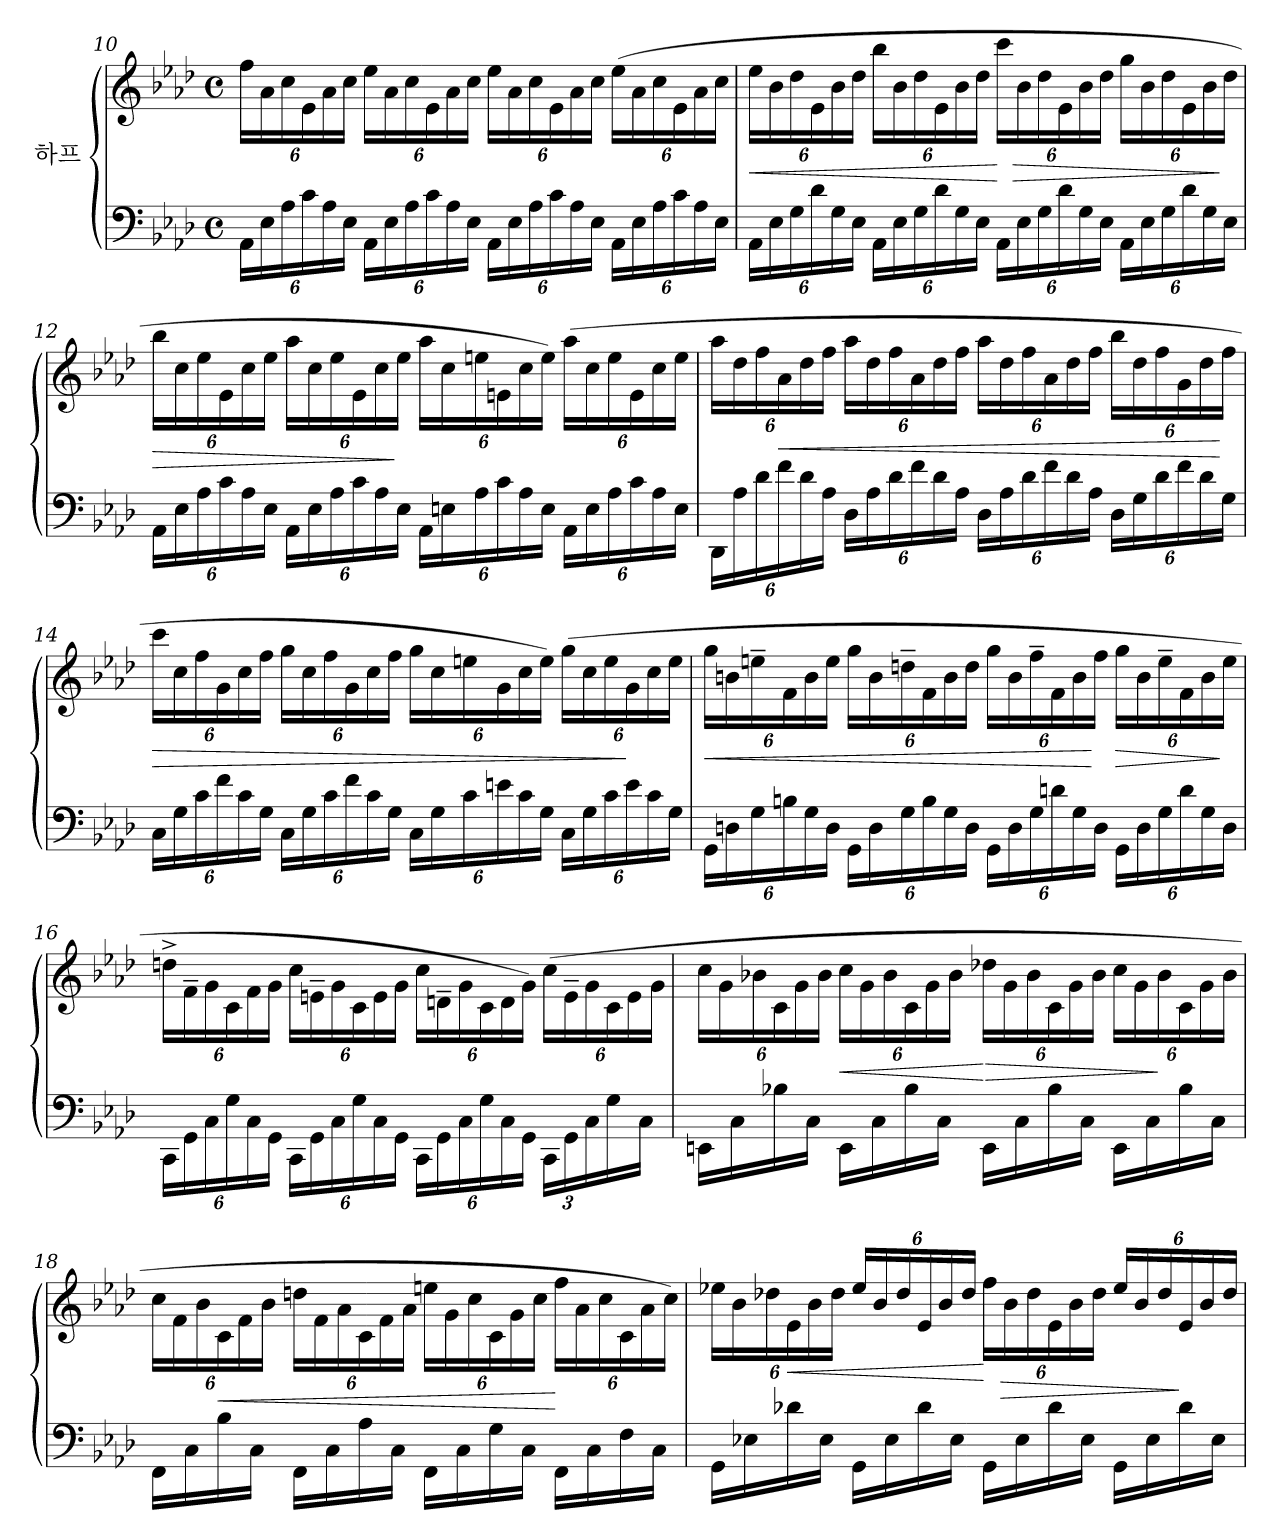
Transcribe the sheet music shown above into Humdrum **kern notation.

**kern	**kern	**dynam
*part1	*part1	*part1
*staff2	*staff1	*staff1/2
*I"하프	*	*
*clefF4	*clefG2	*
*k[b-e-a-d-]	*k[b-e-a-d-]	*
*M4/4	*M4/4	*
*met(c)	*met(c)	*
*Xbrackettup	*Xbrackettup	*
=10	=10	=10
24AA-\LL	24ff\LL	.
24E-\	24a-\	.
24A-\	24cc\	.
24c\	24e-\	.
24A-\	24a-\	.
24E-\JJ	24cc\JJ	.
24AA-\LL	24ee-\LL	.
24E-\	24a-\	.
24A-\	24cc\	.
24c\	24e-\	.
24A-\	24a-\	.
24E-\JJ	24cc\JJ	.
24AA-\LL	24ee-\LL	.
24E-\	24a-\	.
24A-\	24cc\	.
24c\	24e-\	.
24A-\	24a-\	.
24E-\JJ	24cc\JJ	.
24AA-\LL	(>24ee-\LL	.
24E-\	24a-\	.
24A-\	24cc\	.
24c\	24e-\	.
24A-\	24a-\	.
24E-\JJ	24cc\JJ	.
!!LO:LB:g=z
=11	=11	=11
!	!	!LO:HP:b
24AA-\LL	24ee-\LL	<
24E-\	24b-\	.
24G\	24dd-\	.
24d-\	24e-\	.
24G\	24b-\	.
24E-\JJ	24dd-\JJ	.
24AA-\LL	24bb-\LL	.
24E-\	24b-\	.
24G\	24dd-\	.
24d-\	24e-\	.
24G\	24b-\	.
24E-\JJ	24dd-\JJ	.
24AA-\LL	24ccc\LL	[
!	!	!LO:HP:b
24E-\	24b-\	>
24G\	24dd-\	.
24d-\	24e-\	.
24G\	24b-\	.
24E-\JJ	24dd-\JJ	.
24AA-\LL	24gg\LL	.
24E-\	24b-\	.
24G\	24dd-\	.
24d-\	24e-\	.
24G\	24b-\	.
24E-\JJ	24dd-\JJ	]
=12	=12	=12
!	!	!LO:HP:b
24AA-\LL	24bb-\LL	>
24E-\	24cc\	.
24A-\	24ee-\	.
24c\	24e-\	.
24A-\	24cc\	.
24E-\JJ	24ee-\JJ	.
24AA-\LL	24aa-\LL	.
24E-\	24cc\	.
24A-\	24ee-\	.
24c\	24e-\	.
24A-\	24cc\	.
24E-\JJ	24ee-\JJ	]
24AA-\LL	24aa-\LL	.
24En\	24cc\	.
24A-\	24een\	.
24c\	24en\	.
24A-\	24cc\	.
24E\JJ	24ee\JJ)	.
24AA-\LL	(>24aa-\LL	.
24E\	24cc\	.
24A-\	24ee\	.
24c\	24e\	.
24A-\	24cc\	.
24E\JJ	24ee\JJ	.
!!LO:LB:g=z
=13	=13	=13
24DD-/LL	24aa-\LL	.
24A-\	24dd-\	.
24d-\	24ff\	.
!	!	!LO:HP:b
24f\	24a-\	<
24d-\	24dd-\	.
24A-\JJ	24ff\JJ	.
24D-\LL	24aa-\LL	.
24A-\	24dd-\	.
24d-\	24ff\	.
24f\	24a-\	.
24d-\	24dd-\	.
24A-\JJ	24ff\JJ	.
24D-\LL	24aa-\LL	.
24A-\	24dd-\	.
24d-\	24ff\	.
24f\	24a-\	.
24d-\	24dd-\	.
24A-\JJ	24ff\JJ	.
24D-\LL	24bb-\LL	.
24G\	24dd-\	.
24d-\	24ff\	.
24f\	24g\	.
24d-\	24dd-\	.
24G\JJ	24ff\JJ	[
=14	=14	=14
!	!	!LO:HP:b
24C\LL	24ccc\LL	>
24G\	24cc\	.
24c\	24ff\	.
24f\	24g\	.
24c\	24cc\	.
24G\JJ	24ff\JJ	.
24C\LL	24gg\LL	.
24G\	24cc\	.
24c\	24ff\	.
24f\	24g\	.
24c\	24cc\	.
24G\JJ	24ff\JJ	.
24C\LL	24gg\LL	.
24G\	24cc\	.
24c\	24een\	.
24en\	24g\	.
24c\	24cc\	.
24G\JJ	24ee\JJ)	.
24C\LL	(>24gg\LL	.
24G\	24cc\	.
24c\	24ee\	.
24e\	24g\	]
24c\	24cc\	.
24G\JJ	24ee\JJ	.
!!LO:LB:g=z
=15	=15	=15
!	!	!LO:HP:b
24GG\LL	24gg\LL	<
24Dn\	24bn\	.
24G\	24een~\	.
24Bn\	24f\	.
24G\	24b\	.
24D\JJ	24ee\JJ	.
24GG\LL	24gg\LL	.
24D\	24b\	.
24G\	24ddn~\	.
24B\	24f\	.
24G\	24b\	.
24D\JJ	24dd\JJ	.
24GG\LL	24gg\LL	.
24D\	24b\	.
24G\	24ff~\	.
24dn\	24f\	.
24G\	24b\	.
24D\JJ	24ff\JJ	[
!	!	!LO:HP:b
24GG\LL	24gg\LL	>
24D\	24b\	.
24G\	24ee~\	.
24d\	24f\	.
24G\	24b\	.
24D\JJ	24ee\JJ	]
=16	=16	=16
24CC\LL	24ddn^\LL	.
24GG\	24f~\	.
24C\	24g\	.
24G\	24c\	.
24C\	24f\	.
24GG\JJ	24g\JJ	.
24CC\LL	24cc\LL	.
24GG\	24en~\	.
24C\	24g\	.
24G\	24c\	.
24C\	24e\	.
24GG\JJ	24g\JJ	.
24CC\LL	24cc\LL	.
24GG\	24dn~\	.
24C\	24g\	.
24G\	24c\	.
24C\	24d\	.
24GG\JJ	24g\JJ)	.
24CC\LL	(>24cc\LL	.
24GG\	24e~\	.
24C\	24g\	.
16G\	24c\	.
.	24e\	.
16C\JJ	.	.
.	24g\JJ	.
!!LO:LB:g=z
=17	=17	=17
16EEn\LL	24cc\LL	.
.	24g\	.
16C\	.	.
.	24b-X\	.
16B-X\	24c\	.
.	24g\	.
16C\JJ	.	.
.	24b-\JJ	.
!	!	!LO:HP:b
16EE\LL	24cc\LL	<
.	24g\	.
16C\	.	.
.	24b-\	.
16B-\	24c\	.
.	24g\	.
16C\JJ	.	.
.	24b-\JJ	.
!	!	!LO:HP:n=1:b
16EE\LL	24dd-X\LL	[ >
.	24g\	.
16C\	.	.
.	24b-\	.
16B-\	24c\	.
.	24g\	.
16C\JJ	.	.
.	24b-\JJ	.
16EE\LL	24cc\LL	.
.	24g\	.
16C\	.	.
.	24b-\	]
16B-\	24c\	.
.	24g\	.
16C\JJ	.	.
.	24b-\JJ	.
!!LO:PB:g=z
=18	=18	=18
16FF\LL	24cc\LL	.
.	24f\	.
16C\	.	.
.	24b-\	.
!	!	!LO:HP:b
16B-\	24c\	<
.	24f\	.
16C\JJ	.	.
.	24b-\JJ	.
16FF\LL	24ddn\LL	.
.	24f\	.
16C\	.	.
.	24a-\	.
16A-\	24c\	.
.	24f\	.
16C\JJ	.	.
.	24a-\JJ	.
16FF\LL	24een\LL	.
.	24g\	.
16C\	.	.
.	24cc\	.
16G\	24c\	.
.	24g\	.
16C\JJ	.	.
.	24cc\JJ	.
16FF\LL	24ff\LL	[
.	24a-\	.
16C\	.	.
.	24cc\	.
16F\	24c\	.
.	24a-\	.
16C\JJ	.	.
.	24cc\JJ)	.
!!LO:LB:g=z
=19	=19	=19
16GG\LL	24ee-X\LL	.
.	24b-\	.
16E-X\	.	.
.	24dd-X\	.
!	!	!LO:HP:b
16d-X\	24e-\	<
.	24b-\	.
16E-\JJ	.	.
.	24dd-\JJ	.
16GG\LL	24ee-/LL	.
.	24b-/	.
16E-\	.	.
.	24dd-/	.
16d-\	24e-/	.
.	24b-/	.
16E-\JJ	.	.
.	24dd-/JJ	.
16GG\LL	24ff\LL	[
!	!	!LO:HP:b
.	24b-\	>
16E-\	.	.
.	24dd-\	.
16d-\	24e-\	.
.	24b-\	.
16E-\JJ	.	.
.	24dd-\JJ	.
16GG\LL	24ee-/LL	.
.	24b-/	.
16E-\	.	.
.	24dd-/	.
16d-\	24e-/	]
.	24b-/	.
16E-\JJ	.	.
.	24dd-/JJ	.
=	=	=
*-	*-	*-
